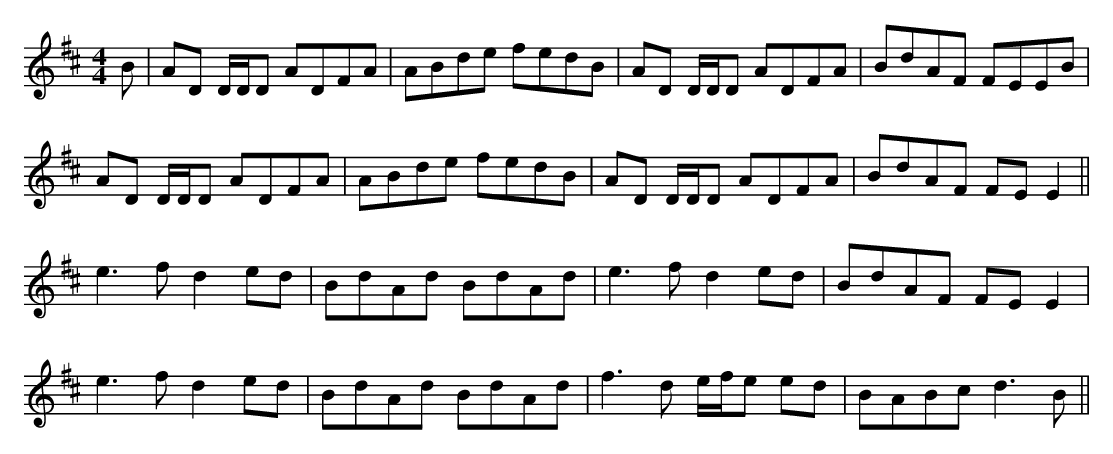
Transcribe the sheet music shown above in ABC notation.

X:1
M:4/4
K:D
B|AD D/D/D ADFA|ABde fedB|AD D/D/D ADFA|BdAF FEEB|
AD D/D/D ADFA|ABde fedB|AD D/D/D ADFA|BdAF FEE2||
e3f d2 ed|BdAd BdAd|e3f d2 ed|BdAF FEE2|
e3f d2 ed|BdAd BdAd|f3d e/f/e ed|BABc d3B||
